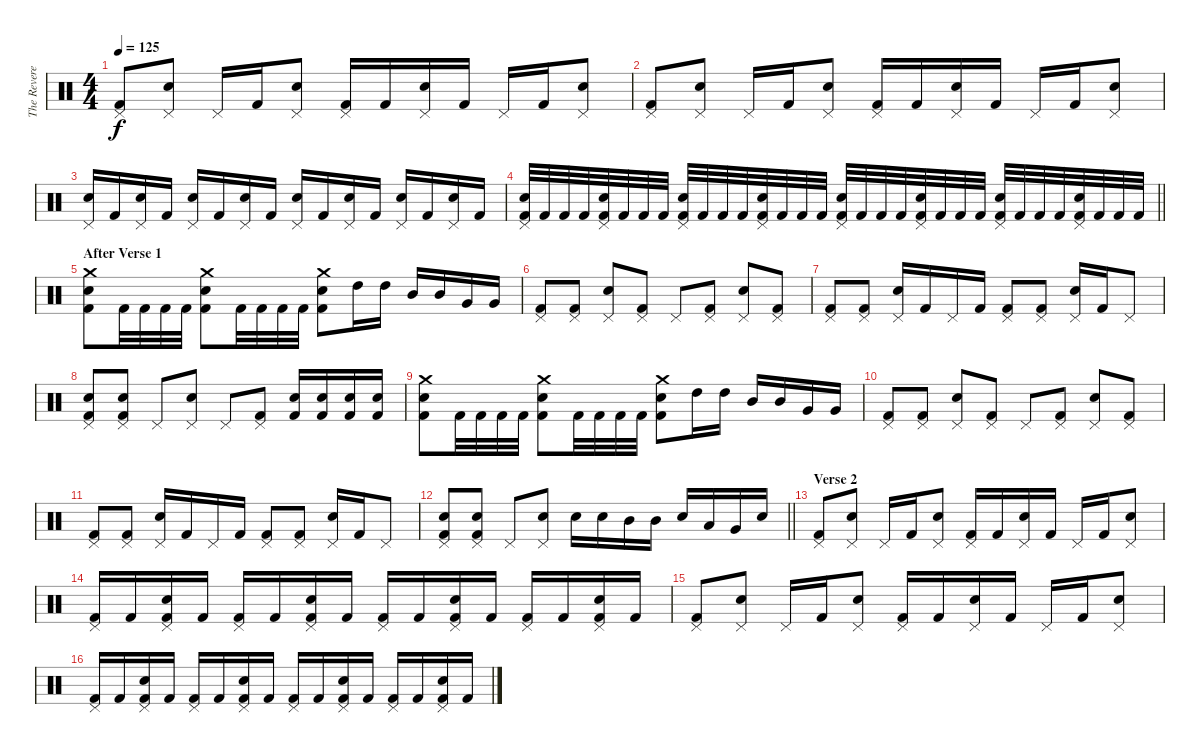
\track ("The Reverend" "The Revere") {instrument percussion}
\staff {score}
\articulation defaults
\ts (4 4)
\tempo 125
\clef neutral
\ks c
("Pedal Hi-Hat (hit)" "Kick (hit) 2").8{dy f} ("Pedal Hi-Hat (hit)" "Electric Snare (hit)").8 "Pedal Hi-Hat (hit)".16 "Kick (hit) 2".16 ("Pedal Hi-Hat (hit)" "Electric Snare (hit)").8 ("Pedal Hi-Hat (hit)" "Kick (hit) 2").16 "Kick (hit) 2".16 ("Pedal Hi-Hat (hit)" "Electric Snare (hit)").16 "Kick (hit) 2".16 "Pedal Hi-Hat (hit)".16 "Kick (hit) 2".16 ("Pedal Hi-Hat (hit)" "Electric Snare (hit)").8 |
("Pedal Hi-Hat (hit)" "Kick (hit) 2").8 ("Pedal Hi-Hat (hit)" "Electric Snare (hit)").8 "Pedal Hi-Hat (hit)".16 "Kick (hit) 2".16 ("Pedal Hi-Hat (hit)" "Electric Snare (hit)").8 ("Pedal Hi-Hat (hit)" "Kick (hit) 2").16 "Kick (hit) 2".16 ("Pedal Hi-Hat (hit)" "Electric Snare (hit)").16 "Kick (hit) 2".16 "Pedal Hi-Hat (hit)".16 "Kick (hit) 2".16 ("Pedal Hi-Hat (hit)" "Electric Snare (hit)").8 |
("Pedal Hi-Hat (hit)" "Electric Snare (hit)").16 "Kick (hit) 2".16 ("Pedal Hi-Hat (hit)" "Electric Snare (hit)").16 "Kick (hit) 2".16 ("Pedal Hi-Hat (hit)" "Electric Snare (hit)").16 "Kick (hit) 2".16 ("Pedal Hi-Hat (hit)" "Electric Snare (hit)").16 "Kick (hit) 2".16 ("Pedal Hi-Hat (hit)" "Electric Snare (hit)").16 "Kick (hit) 2".16 ("Pedal Hi-Hat (hit)" "Electric Snare (hit)").16 "Kick (hit) 2".16 ("Pedal Hi-Hat (hit)" "Electric Snare (hit)").16 "Kick (hit) 2".16 ("Pedal Hi-Hat (hit)" "Electric Snare (hit)").16 "Kick (hit) 2".16 |
\barLineRight lightlight
("Pedal Hi-Hat (hit)" "Electric Snare (hit)" "Kick (hit) 2").32 "Kick (hit) 2".32 "Kick (hit) 2".32 "Kick (hit) 2".32 ("Pedal Hi-Hat (hit)" "Electric Snare (hit)" "Kick (hit) 2").32 "Kick (hit) 2".32 "Kick (hit) 2".32 "Kick (hit) 2".32 ("Pedal Hi-Hat (hit)" "Electric Snare (hit)" "Kick (hit) 2").32 "Kick (hit) 2".32 "Kick (hit) 2".32 "Kick (hit) 2".32 ("Pedal Hi-Hat (hit)" "Electric Snare (hit)" "Kick (hit) 2").32 "Kick (hit) 2".32 "Kick (hit) 2".32 "Kick (hit) 2".32 ("Pedal Hi-Hat (hit)" "Electric Snare (hit)" "Kick (hit) 2").32 "Kick (hit) 2".32 "Kick (hit) 2".32 "Kick (hit) 2".32 ("Pedal Hi-Hat (hit)" "Electric Snare (hit)" "Kick (hit) 2").32 "Kick (hit) 2".32 "Kick (hit) 2".32 "Kick (hit) 2".32 ("Pedal Hi-Hat (hit)" "Electric Snare (hit)" "Kick (hit) 2").32 "Kick (hit) 2".32 "Kick (hit) 2".32 "Kick (hit) 2".32 ("Pedal Hi-Hat (hit)" "Electric Snare (hit)" "Kick (hit) 2").32 "Kick (hit) 2".32 "Kick (hit) 2".32 "Kick (hit) 2".32 |
\section ("" "After Verse 1")
("Crash medium (hit)" "Electric Snare (hit)" "Kick (hit) 2").8 "Kick (hit) 2".32 "Kick (hit) 2".32 "Kick (hit) 2".32 "Kick (hit) 2".32 ("Crash medium (hit)" "Electric Snare (hit)" "Kick (hit) 2").8 "Kick (hit) 2".32 "Kick (hit) 2".32 "Kick (hit) 2".32 "Kick (hit) 2".32 ("Crash medium (hit)" "Electric Snare (hit)" "Kick (hit) 2").8 "High Tom (hit)".16 "High Tom (hit)".16 "Mid Tom (hit)".16 "Mid Tom (hit)".16 "Very Low Tom (hit)".16 "Very Low Tom (hit)".16 |
("Pedal Hi-Hat (hit)" "Kick (hit) 2").8 ("Pedal Hi-Hat (hit)" "Kick (hit) 2").8 ("Pedal Hi-Hat (hit)" "Electric Snare (hit)").8 ("Pedal Hi-Hat (hit)" "Kick (hit) 2").8 "Pedal Hi-Hat (hit)".8 ("Pedal Hi-Hat (hit)" "Kick (hit) 2").8 ("Pedal Hi-Hat (hit)" "Electric Snare (hit)").8 ("Pedal Hi-Hat (hit)" "Kick (hit) 2").8 |
("Pedal Hi-Hat (hit)" "Kick (hit) 2").8 ("Pedal Hi-Hat (hit)" "Kick (hit) 2").8 ("Pedal Hi-Hat (hit)" "Electric Snare (hit)").16 "Kick (hit) 2".16 "Pedal Hi-Hat (hit)".16 "Kick (hit) 2".16 ("Pedal Hi-Hat (hit)" "Kick (hit) 2").8 ("Pedal Hi-Hat (hit)" "Kick (hit) 2").8 ("Pedal Hi-Hat (hit)" "Electric Snare (hit)").16 "Kick (hit) 2".16 "Pedal Hi-Hat (hit)".8 |
("Pedal Hi-Hat (hit)" "Electric Snare (hit)" "Kick (hit) 2").8 ("Pedal Hi-Hat (hit)" "Electric Snare (hit)" "Kick (hit) 2").8 "Pedal Hi-Hat (hit)".8 ("Pedal Hi-Hat (hit)" "Electric Snare (hit)").8 "Pedal Hi-Hat (hit)".8 ("Pedal Hi-Hat (hit)" "Kick (hit) 2").8 ("Electric Snare (hit)" "Kick (hit) 2").16 ("Electric Snare (hit)" "Kick (hit) 2").16 ("Electric Snare (hit)" "Kick (hit) 2").16 ("Electric Snare (hit)" "Kick (hit) 2").16 |
("Crash medium (hit)" "Electric Snare (hit)" "Kick (hit) 2").8 "Kick (hit) 2".32 "Kick (hit) 2".32 "Kick (hit) 2".32 "Kick (hit) 2".32 ("Crash medium (hit)" "Electric Snare (hit)" "Kick (hit) 2").8 "Kick (hit) 2".32 "Kick (hit) 2".32 "Kick (hit) 2".32 "Kick (hit) 2".32 ("Crash medium (hit)" "Electric Snare (hit)" "Kick (hit) 2").8 "High Tom (hit)".16 "High Tom (hit)".16 "Mid Tom (hit)".16 "Mid Tom (hit)".16 "Very Low Tom (hit)".16 "Very Low Tom (hit)".16 |
("Pedal Hi-Hat (hit)" "Kick (hit) 2").8 ("Pedal Hi-Hat (hit)" "Kick (hit) 2").8 ("Pedal Hi-Hat (hit)" "Electric Snare (hit)").8 ("Pedal Hi-Hat (hit)" "Kick (hit) 2").8 "Pedal Hi-Hat (hit)".8 ("Pedal Hi-Hat (hit)" "Kick (hit) 2").8 ("Pedal Hi-Hat (hit)" "Electric Snare (hit)").8 ("Pedal Hi-Hat (hit)" "Kick (hit) 2").8 |
("Pedal Hi-Hat (hit)" "Kick (hit) 2").8 ("Pedal Hi-Hat (hit)" "Kick (hit) 2").8 ("Pedal Hi-Hat (hit)" "Electric Snare (hit)").16 "Kick (hit) 2".16 "Pedal Hi-Hat (hit)".16 "Kick (hit) 2".16 ("Pedal Hi-Hat (hit)" "Kick (hit) 2").8 ("Pedal Hi-Hat (hit)" "Kick (hit) 2").8 ("Pedal Hi-Hat (hit)" "Electric Snare (hit)").16 "Kick (hit) 2".16 "Pedal Hi-Hat (hit)".8 |
\barLineRight lightlight
("Pedal Hi-Hat (hit)" "Electric Snare (hit)" "Kick (hit) 2").8 ("Pedal Hi-Hat (hit)" "Electric Snare (hit)" "Kick (hit) 2").8 "Pedal Hi-Hat (hit)".8 ("Pedal Hi-Hat (hit)" "Electric Snare (hit)").8 "Electric Snare (hit)".16 "Electric Snare (hit)".16 "Mid Tom (hit)".16 "Mid Tom (hit)".16 "Electric Snare (hit)".16 "Low Tom (hit)".16 "Very Low Tom (hit)".16 "Electric Snare (hit)".16 |
\section ("" "Verse 2")
("Pedal Hi-Hat (hit)" "Kick (hit) 2").8 ("Pedal Hi-Hat (hit)" "Electric Snare (hit)").8 "Pedal Hi-Hat (hit)".16 "Kick (hit) 2".16 ("Pedal Hi-Hat (hit)" "Electric Snare (hit)").8 ("Pedal Hi-Hat (hit)" "Kick (hit) 2").16 "Kick (hit) 2".16 ("Pedal Hi-Hat (hit)" "Electric Snare (hit)").16 "Kick (hit) 2".16 "Pedal Hi-Hat (hit)".16 "Kick (hit) 2".16 ("Pedal Hi-Hat (hit)" "Electric Snare (hit)").8 |
("Pedal Hi-Hat (hit)" "Kick (hit) 2").16 "Kick (hit) 2".16 ("Pedal Hi-Hat (hit)" "Electric Snare (hit)" "Kick (hit) 2").16 "Kick (hit) 2".16 ("Pedal Hi-Hat (hit)" "Kick (hit) 2").16 "Kick (hit) 2".16 ("Pedal Hi-Hat (hit)" "Electric Snare (hit)" "Kick (hit) 2").16 "Kick (hit) 2".16 ("Pedal Hi-Hat (hit)" "Kick (hit) 2").16 "Kick (hit) 2".16 ("Pedal Hi-Hat (hit)" "Electric Snare (hit)" "Kick (hit) 2").16 "Kick (hit) 2".16 ("Pedal Hi-Hat (hit)" "Kick (hit) 2").16 "Kick (hit) 2".16 ("Pedal Hi-Hat (hit)" "Electric Snare (hit)" "Kick (hit) 2").16 "Kick (hit) 2".16 |
("Pedal Hi-Hat (hit)" "Kick (hit) 2").8 ("Pedal Hi-Hat (hit)" "Electric Snare (hit)").8 "Pedal Hi-Hat (hit)".16 "Kick (hit) 2".16 ("Pedal Hi-Hat (hit)" "Electric Snare (hit)").8 ("Pedal Hi-Hat (hit)" "Kick (hit) 2").16 "Kick (hit) 2".16 ("Pedal Hi-Hat (hit)" "Electric Snare (hit)").16 "Kick (hit) 2".16 "Pedal Hi-Hat (hit)".16 "Kick (hit) 2".16 ("Pedal Hi-Hat (hit)" "Electric Snare (hit)").8 |
("Pedal Hi-Hat (hit)" "Kick (hit) 2").16 "Kick (hit) 2".16 ("Pedal Hi-Hat (hit)" "Electric Snare (hit)" "Kick (hit) 2").16 "Kick (hit) 2".16 ("Pedal Hi-Hat (hit)" "Kick (hit) 2").16 "Kick (hit) 2".16 ("Pedal Hi-Hat (hit)" "Electric Snare (hit)" "Kick (hit) 2").16 "Kick (hit) 2".16 ("Pedal Hi-Hat (hit)" "Kick (hit) 2").16 "Kick (hit) 2".16 ("Pedal Hi-Hat (hit)" "Electric Snare (hit)" "Kick (hit) 2").16 "Kick (hit) 2".16 ("Pedal Hi-Hat (hit)" "Kick (hit) 2").16 "Kick (hit) 2".16 ("Pedal Hi-Hat (hit)" "Electric Snare (hit)" "Kick (hit) 2").16 "Kick (hit) 2".16
